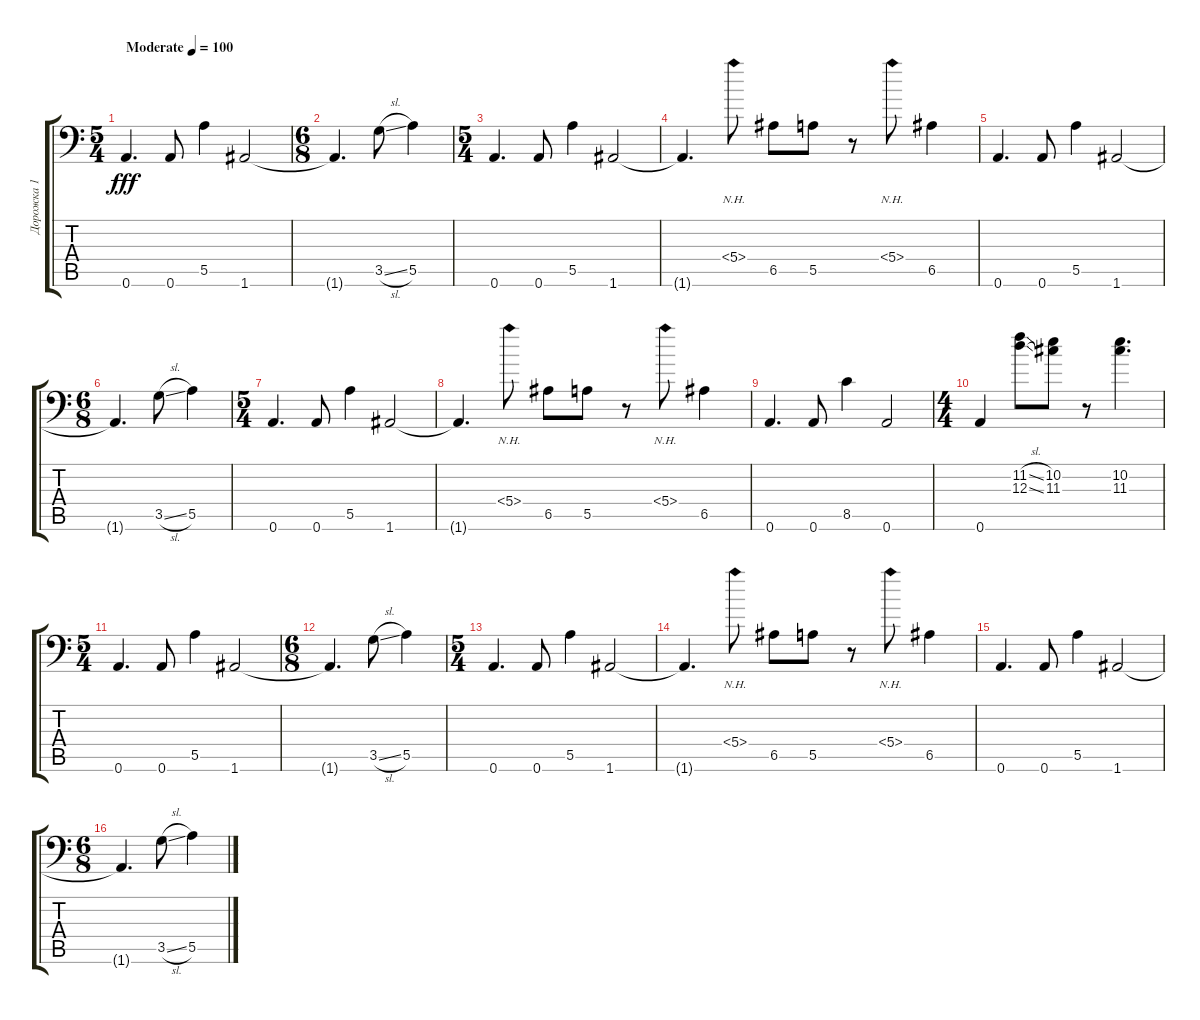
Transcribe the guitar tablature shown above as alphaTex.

\track ("Дорожка 1" "Дорожка 1") {instrument distortionguitar}
\staff {score tabs}
\tuning (B3 Gb3 D3 A2 E2 A1) {hide}
\ts (5 4)
\tempo (100 "Moderate")
\clef f4
\ks c
0.6.4{d dy fff instrument distortionguitar} 0.6.8 5.5.4 1.6.2 |
\ts (6 8)
1.6{t}.4{d} 3.5{sl}.8 5.5.4 |
\ts (5 4)
0.6.4{d} 0.6.8 5.5.4 1.6.2 |
1.6{t}.4{d} 5.4{nh}.8 6.5.8 5.5.8 r.8 5.4{nh}.8 6.5.4 |
0.6.4{d} 0.6.8 5.5.4 1.6.2 |
\ts (6 8)
1.6{t}.4{d} 3.5{sl}.8 5.5.4 |
\ts (5 4)
0.6.4{d} 0.6.8 5.5.4 1.6.2 |
1.6{t}.4{d} 5.4{nh}.8 6.5.8 5.5.8 r.8 5.4{nh}.8 6.5.4 |
0.6.4{d} 0.6.8 8.5.4 0.6.2 |
\ts (4 4)
0.6.4 (11.2{sl} 12.3{sl}).8 (10.2 11.3).8 r.8 (10.2 11.3).4{d} |
\ts (5 4)
0.6.4{d} 0.6.8 5.5.4 1.6.2 |
\ts (6 8)
1.6{t}.4{d} 3.5{sl}.8 5.5.4 |
\ts (5 4)
0.6.4{d} 0.6.8 5.5.4 1.6.2 |
1.6{t}.4{d} 5.4{nh}.8 6.5.8 5.5.8 r.8 5.4{nh}.8 6.5.4 |
0.6.4{d} 0.6.8 5.5.4 1.6.2 |
\ts (6 8)
1.6{t}.4{d} 3.5{sl}.8 5.5.4
